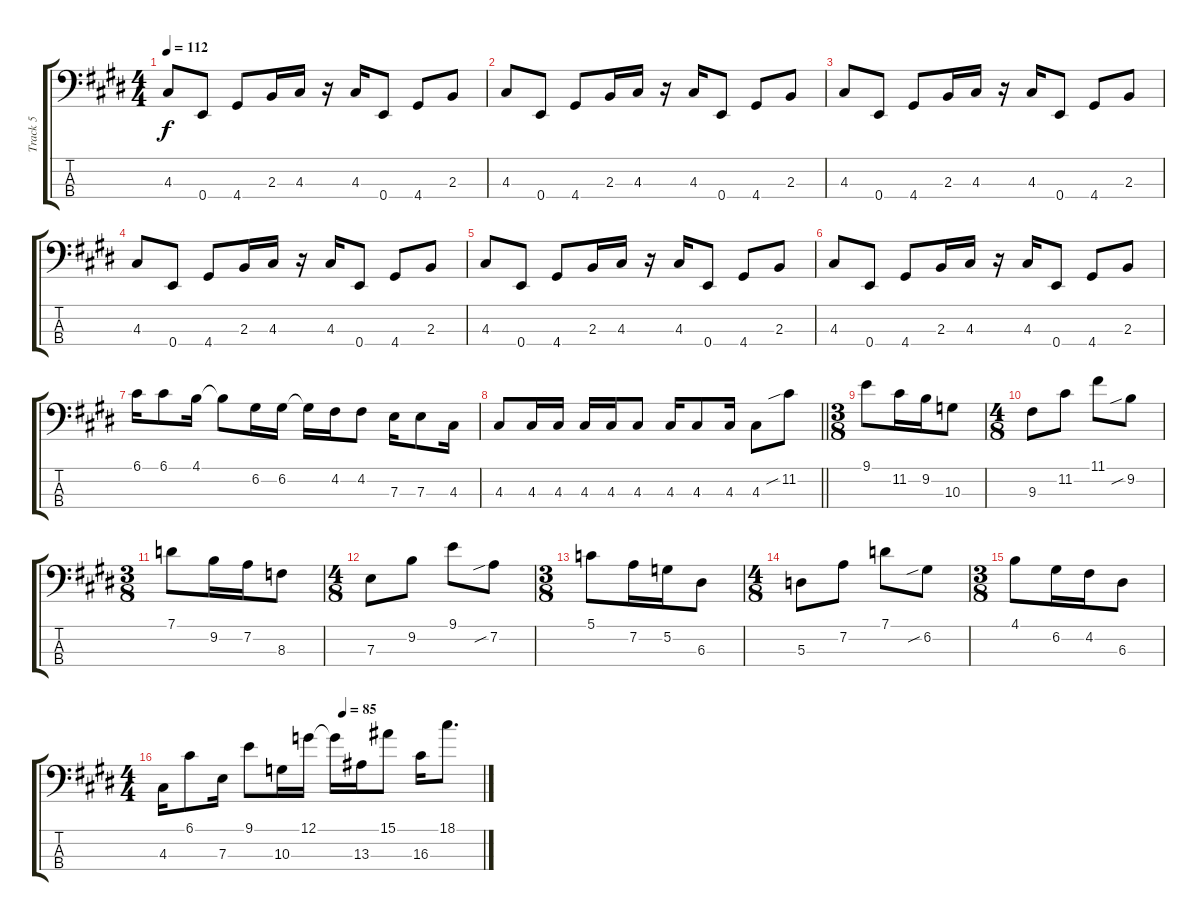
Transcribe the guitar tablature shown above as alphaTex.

\track ("Track 5" "Track 5") {instrument electricbassfinger}
\staff {score tabs}
\tuning (G2 D2 A1 E1) {hide}
\ts (4 4)
\tempo 112
\clef f4
\ks e
4.3.8{dy f} 0.4.8 4.4.8 2.3.16 4.3.16 r.16 4.3.16 0.4.8 4.4.8 2.3.8 |
4.3.8 0.4.8 4.4.8 2.3.16 4.3.16 r.16 4.3.16 0.4.8 4.4.8 2.3.8 |
4.3.8 0.4.8 4.4.8 2.3.16 4.3.16 r.16 4.3.16 0.4.8 4.4.8 2.3.8 |
4.3.8 0.4.8 4.4.8 2.3.16 4.3.16 r.16 4.3.16 0.4.8 4.4.8 2.3.8 |
4.3.8 0.4.8 4.4.8 2.3.16 4.3.16 r.16 4.3.16 0.4.8 4.4.8 2.3.8 |
4.3.8 0.4.8 4.4.8 2.3.16 4.3.16 r.16 4.3.16 0.4.8 4.4.8 2.3.8 |
6.1.16 6.1.8 4.1.16 4.1{t}.8 6.2.16 6.2.16 6.2{t}.16 4.2.16 4.2.8 7.3.16 7.3.8 4.3.16 |
\barLineRight lightlight
4.3.8 4.3.16 4.3.16 4.3.16 4.3.16 4.3.8 4.3.16 4.3.8 4.3.16 4.3.8 11.2{sib}.8 |
\ts (3 8)
9.1.8 11.2.16 9.2.16 10.3.8 |
\ts (4 8)
9.3.8 11.2.8 11.1.8 9.2{sib}.8 |
\ts (3 8)
7.1.8 9.2.16 7.2.16 8.3.8 |
\ts (4 8)
7.3.8 9.2.8 9.1.8 7.2{sib}.8 |
\ts (3 8)
5.1.8 7.2.16 5.2.16 6.3.8 |
\ts (4 8)
5.3.8 7.2.8 7.1.8 6.2{sib}.8 |
\ts (3 8)
4.1.8 6.2.16 4.2.16 6.3.8 |
\ts (4 4)
\tempo (85 0.5625)
4.3.16 6.1.8 7.3.16 9.1.8 10.3.16 12.1.16 12.1{t}.16 13.3.16 15.1.8 16.3.16 18.1.8{d}
